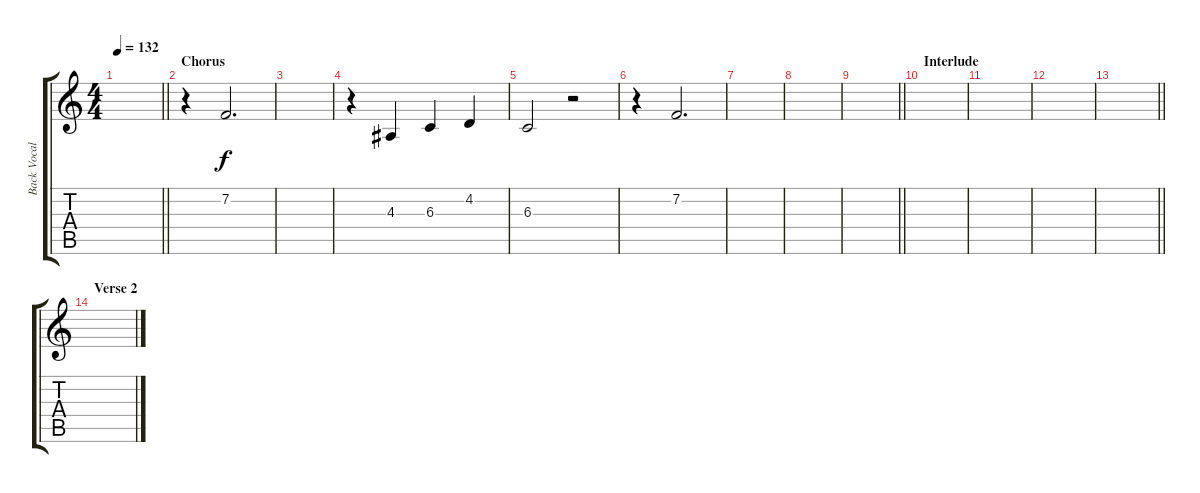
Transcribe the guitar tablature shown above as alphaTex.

\track ("Back Vocals" "Back Vocal") {instrument tenorsax}
\staff {score tabs}
\tuning (Eb4 Bb3 Gb3 Db3 Ab2 Eb2) {hide}
\ts (4 4)
\tempo 132
\clef g2
\barLineRight lightlight
\ks c
|
\section ("" "Chorus")
r.4 7.2.2{d} |
|
r.4 4.3.4 6.3.4 4.2.4 |
6.3.2 r.2 |
r.4 7.2.2{d} |
|
|
\barLineRight lightlight
|
\section ("" "Interlude")
|
|
|
\barLineRight lightlight
|
\section ("" "Verse 2")
